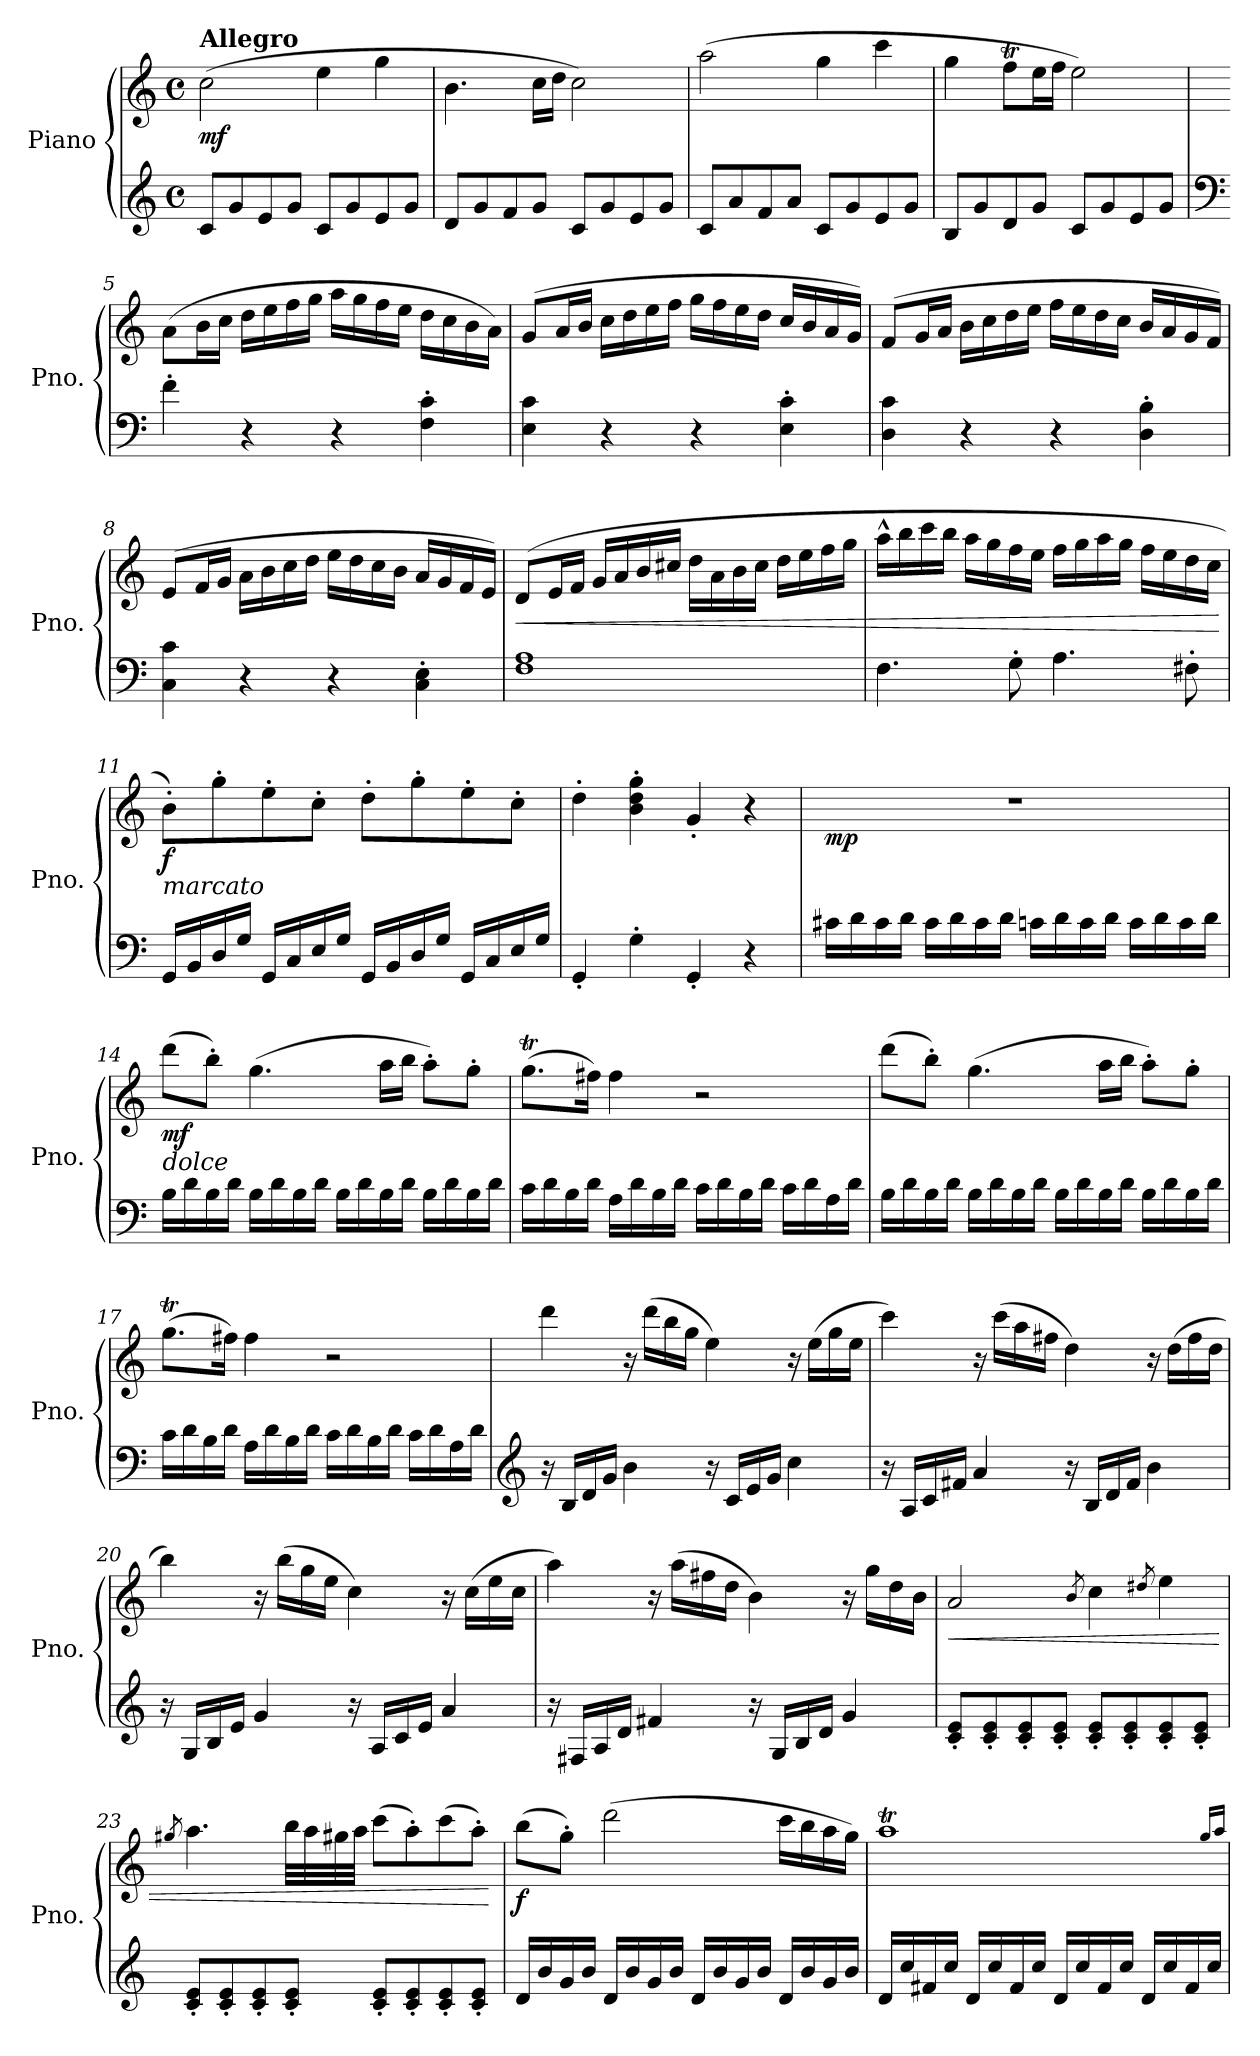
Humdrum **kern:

**kern	**kern	**dynam
*part1	*part1	*part1
*staff2	*staff1	*staff1/2
*I"Piano	*	*
*I'Pno.	*	*
*clefG2	*clefG2	*
*k[]	*k[]	*
*M4/4	*M4/4	*
*met(c)	*met(c)	*
*MM120	*MM120	*
=1	=1	=1
!	!LO:TX:a:B:t=Allegro	!
!	!	!LO:DY:b
8c/L	(>2cc\	mf
8g/	.	.
8e/	.	.
8g/J	.	.
8c/L	4ee\	.
8g/	.	.
8e/	4gg\	.
8g/J	.	.
=2	=2	=2
8d/L	4.b\	.
8g/	.	.
8f/	.	.
8g/J	16cc\LL	.
.	16dd\JJ	.
8c/L	2cc\)	.
8g/	.	.
8e/	.	.
8g/J	.	.
=3	=3	=3
8c/L	(>2aa\	.
8a/	.	.
8f/	.	.
8a/J	.	.
8c/L	4gg\	.
8g/	.	.
8e/	4ccc\	.
8g/J	.	.
=4	=4	=4
8B/L	4gg\	.
8g/	.	.
8d/	8ffT\L	.
8g/J	16ee\L	.
.	16ff\JJ	.
8c/L	2ee\)	.
8g/	.	.
8e/	.	.
8g/J	.	.
!!LO:LB:g=z
=5	=5	=5
*clefF4	*	*
4f'\	(>8a\L	.
.	16b\L	.
.	16cc\JJ	.
4r	16dd\LL	.
.	16ee\	.
.	16ff\	.
.	16gg\JJ	.
4r	16aa\LL	.
.	16gg\	.
.	16ff\	.
.	16ee\JJ	.
4F\' 4c\'	16dd\LL	.
.	16cc\	.
.	16b\	.
.	16a\JJ)	.
=6	=6	=6
4E\ 4c\	(>8g/L	.
.	16a/L	.
.	16b/JJ	.
4r	16cc\LL	.
.	16dd\	.
.	16ee\	.
.	16ff\JJ	.
4r	16gg\LL	.
.	16ff\	.
.	16ee\	.
.	16dd\JJ	.
4E\' 4c\'	16cc/LL	.
.	16b/	.
.	16a/	.
.	16g/JJ)	.
=7	=7	=7
4D\ 4c\	(>8f/L	.
.	16g/L	.
.	16a/JJ	.
4r	16b\LL	.
.	16cc\	.
.	16dd\	.
.	16ee\JJ	.
4r	16ff\LL	.
.	16ee\	.
.	16dd\	.
.	16cc\JJ	.
4D\' 4B\'	16b/LL	.
.	16a/	.
.	16g/	.
.	16f/JJ)	.
!!LO:LB:g=z
=8	=8	=8
4C\ 4c\	(>8e/L	.
.	16f/L	.
.	16g/JJ	.
4r	16a\LL	.
.	16b\	.
.	16cc\	.
.	16dd\JJ	.
4r	16ee\LL	.
.	16dd\	.
.	16cc\	.
.	16b\JJ	.
4C\' 4E\'	16a/LL	.
.	16g/	.
.	16f/	.
.	16e/JJ)	.
=9	=9	=9
!	!	!LO:HP:b
1F 1A	(>8d/L	<
.	16e/L	.
.	16f/JJ	.
.	16g/LL	.
.	16a/	.
.	16b/	.
.	16cc#X/JJ	.
.	16dd\LL	.
.	16a\	.
.	16b\	.
.	16cc#\JJ	.
.	16dd\LL	.
.	16ee\	.
.	16ff\	.
.	16gg\JJ	.
=10	=10	=10
4.F\	16aa^^\LL	.
.	16bb\	.
.	16ccc\	.
.	16bb\JJ	.
.	16aa\LL	.
.	16gg\	.
8G'\	16ff\	.
.	16ee\JJ	.
4.A\	16ff\LL	.
.	16gg\	.
.	16aa\	.
.	16gg\JJ	.
.	16ff\LL	.
.	16ee\	.
8F#X'\	16dd\	.
.	16cc\JJ	.
.	.	[
!!LO:LB:g=z
=11	=11	=11
!	!LO:TX:b:i:t=marcato	!
!	!	!LO:DY:b
16GG/LL	8b'\L)	f
16BB</	.	.
16D/	8gg'\	.
16G/JJ	.	.
16GG/LL	8ee'\	.
16C</	.	.
16E/	8cc'\J	.
16G/JJ	.	.
16GG/LL	8dd'\L	.
16BB/	.	.
16D/	8gg'\	.
16G/JJ	.	.
16GG/LL	8ee'\	.
16C/	.	.
16E/	8cc'\J	.
16G/JJ	.	.
=12	=12	=12
4GG'/	4dd'\	.
4G'\	4b\' 4dd\' 4gg\'	.
4GG'/	4g'/	.
4r	4r	.
=13	=13	=13
!	!	!LO:DY:b
16c#X\LL	1r	mp
16d\	.	.
16c#\	.	.
16d\JJ	.	.
16c#\LL	.	.
16d\	.	.
16c#\	.	.
16d\JJ	.	.
16cn\LL	.	.
16d\	.	.
16c\	.	.
16d\JJ	.	.
16c\LL	.	.
16d\	.	.
16c\	.	.
16d\JJ	.	.
!!LO:LB:g=z
=14	=14	=14
!	!LO:TX:b:i:t=dolce	!
!	!	!LO:DY:b
16B\LL	(>8ddd\L	mf
16d\	.	.
16B\	8bb'\J)	.
16d\JJ	.	.
16B\LL	(>4.gg\	.
16d\	.	.
16B\	.	.
16d\JJ	.	.
16B\LL	.	.
16d\	.	.
16B\	16aa\LL	.
16d\JJ	16bb\JJ	.
16B\LL	8aa'\L)	.
16d\	.	.
16B\	8gg'\J	.
16d\JJ	.	.
=15	=15	=15
16c\LL	(>8.ggT\L	.
16d\	.	.
16B\	.	.
16d\JJ	16ff#X\Jk)	.
16A\LL	4ff#\	.
16d\	.	.
16B\	.	.
16d\JJ	.	.
16c\LL	2r	.
16d\	.	.
16B\	.	.
16d\JJ	.	.
16c\LL	.	.
16d\	.	.
16A\	.	.
16d\JJ	.	.
=16	=16	=16
16B\LL	(>8ddd\L	.
16d\	.	.
16B\	8bb'\J)	.
16d\JJ	.	.
16B\LL	(>4.gg\	.
16d\	.	.
16B\	.	.
16d\JJ	.	.
16B\LL	.	.
16d\	.	.
16B\	16aa\LL	.
16d\JJ	16bb\JJ	.
16B\LL	8aa'\L)	.
16d\	.	.
16B\	8gg'\J	.
16d\JJ	.	.
!!LO:LB:g=z
=17	=17	=17
16c\LL	(>8.ggT\L	.
16d\	.	.
16B\	.	.
16d\JJ	16ff#X\Jk)	.
16A\LL	4ff#\	.
16d\	.	.
16B\	.	.
16d\JJ	.	.
16c\LL	2r	.
16d\	.	.
16B\	.	.
16d\JJ	.	.
16c\LL	.	.
16d\	.	.
16A\	.	.
16d\JJ	.	.
=18	=18	=18
*clefG2	*	*
16r	4ddd\	.
16B/LL	.	.
16d/	.	.
16g/JJ	.	.
4b\	16r	.
.	(>16ddd\LL	.
.	16bb\	.
.	16gg\JJ	.
16r	4ee\)	.
16c/LL	.	.
16e/	.	.
16g/JJ	.	.
4cc\	16r	.
.	(>16ee\LL	.
.	16gg\	.
.	16ee\JJ	.
=19	=19	=19
16r	4ccc\)	.
16A/LL	.	.
16c/	.	.
16f#X/JJ	.	.
4a/	16r	.
.	(>16ccc\LL	.
.	16aa\	.
.	16ff#X\JJ	.
16r	4dd\)	.
16B/LL	.	.
16d/	.	.
16f#/JJ	.	.
4b\	16r	.
.	(>16dd\LL	.
.	16ff#\	.
.	16dd\JJ	.
!!LO:PB:g=z
=20	=20	=20
16r	4bb\)	.
16G/LL	.	.
16B/	.	.
16e/JJ	.	.
4g/	16r	.
.	(>16bb\LL	.
.	16gg\	.
.	16ee\JJ	.
16r	4cc\)	.
16A/LL	.	.
16c/	.	.
16e/JJ	.	.
4a/	16r	.
.	(>16cc\LL	.
.	16ee\	.
.	16cc\JJ	.
=21	=21	=21
16r	4aa\)	.
16F#X/LL	.	.
16A/	.	.
16d/JJ	.	.
4f#X/	16r	.
.	(>16aa\LL	.
.	16ff#X\	.
.	16dd\JJ	.
16r	4b\)	.
16G/LL	.	.
16B/	.	.
16d/JJ	.	.
4g/	16r	.
.	16gg\LL	.
.	16dd\	.
.	16b\JJ	.
=22	=22	=22
!	!	!LO:HP:b
8c/' 8e/'L	2a/	<
8c/' 8e/'	.	.
8c/' 8e/'	.	.
8c/' 8e/'J	.	.
.	8qb/	.
8c/' 8e/'L	4cc\	.
8c/' 8e/'	.	.
.	8qdd#X/	.
8c/' 8e/'	4ee\	.
8c/' 8e/'J	.	.
!!LO:LB:g=z
=23	=23	=23
.	8qgg#X/	.
8c/' 8e/'L	4.aa\	.
8c/' 8e/'	.	.
8c/' 8e/'	.	.
8c/' 8e/'J	32bb\LLL	.
.	32aa\	.
.	32gg#\	.
.	32aa\JJJ	.
8c/' 8e/'L	(>8ccc\L	.
8c/' 8e/'	8aa'\)	.
8c/' 8e/'	(>8ccc\	.
8c/' 8e/'J	8aa'\J)	.
.	.	[
=24	=24	=24
!	!	!LO:DY:b
16d/LL	(>8bb\L	f
16b/	.	.
16g/	8gg'\J)	.
16b/JJ	.	.
16d/LL	(>2ddd\	.
16b/	.	.
16g/	.	.
16b/JJ	.	.
16d/LL	.	.
16b/	.	.
16g/	.	.
16b/JJ	.	.
16d/LL	16ccc\LL	.
16b/	16bb\	.
16g/	16aa\	.
16b/JJ	16gg\JJ)	.
=25	=25	=25
16d/LL	1aaT	.
16cc/	.	.
16f#X/	.	.
16cc/JJ	.	.
16d/LL	.	.
16cc/	.	.
16f#/	.	.
16cc/JJ	.	.
16d/LL	.	.
16cc/	.	.
16f#/	.	.
16cc/JJ	.	.
16d/LL	.	.
16cc/	.	.
16f#/	.	.
16cc/JJ	.	.
.	16qgg/LL	.
.	16qaa/JJ	.
=	=	=
*-	*-	*-
